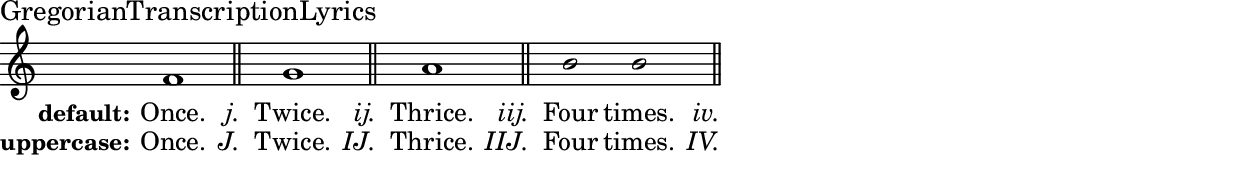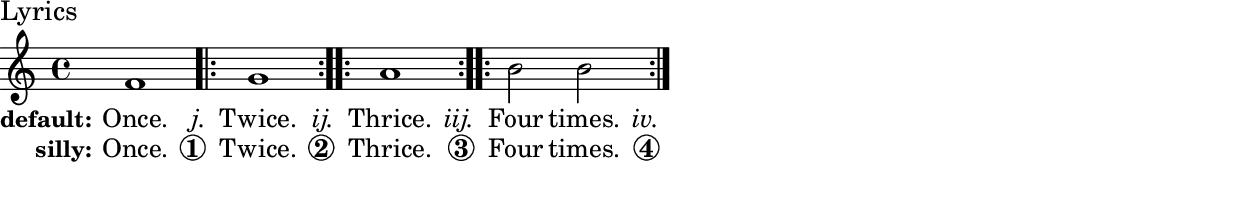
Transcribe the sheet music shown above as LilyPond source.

%% Generated by lilypond-book
%% Options: [exampleindent=10.16\mm,indent=0\mm,line-width=160\mm,paper-height=845.047\pt,paper-width=597.508\pt,papersize='(cons (* 597.508 pt) (* 845.047 pt))]
\include "lilypond-book-preamble.ly"


% ****************************************************************
% Start cut-&-pastable-section
% ****************************************************************

#(ly:set-option 'eps-box-padding 3.000000)



\paper {
  #(set-paper-size '(cons (* 597.508 pt) (* 845.047 pt)))
  indent = 0\mm
  line-width = 160\mm
  % offset the left padding, also add 1mm as lilypond creates cropped
  % images with a little space on the right
  line-width = #(- line-width (* mm  3.000000) (* mm 1))
}

\layout {
  
}




% ****************************************************************
% ly snippet:
% ****************************************************************
\sourcefilename "/lilypond-2.26.0/input/regression/lyric-repeat-count-format.ly"
\sourcefileline 0
\version "2.23.7"

\header {
  texidoc = "This shows the default format of @code{LyricRepeatCount}
and that it can be overridden."
}

#(ly:set-option 'warning-as-error #t)

\layout {
  ragged-right = ##t
}

music = \fixed c' {
  \repeat volta 1 { f1 }
  \repeat volta 2 { g1 }
  \repeat volta 3 { a1 }
  \repeat volta 4 { b2 b }
}

words = \lyricmode {
  \repeat volta 1 { Once.1 }
  \repeat volta 2 { Twice.1 }
  \repeat volta 3 { Thrice.1 }
  \repeat volta 4 { Four2 times. }
}

\score {
  <<
    \new GregorianTranscriptionStaff <<
      \sectionLabel "GregorianTranscriptionLyrics"
      \music
    >>

    \new GregorianTranscriptionLyrics \with {
      stanza = "default:"
    } \words

    \new GregorianTranscriptionLyrics \with {
      stanza = "uppercase:"
      lyricRepeatCountFormatter = #(make-lyric-repeat-count-formatter
                                    '(roman-ij dot))
    } \words
  >>
}

\score {
  <<
    \new Staff <<
      \sectionLabel "Lyrics"
      \music
    >>

    \new Lyrics \with {
      stanza = "default:"
      \consists "Lyric_repeat_count_engraver"
    } \words

    \new Lyrics \with {
      stanza = "silly:"
      \consists "Lyric_repeat_count_engraver"
      lyricRepeatCountFormatter = #(make-lyric-repeat-count-formatter
                                    '(bold circle numbers))
      \override LyricRepeatCount.font-shape = #'()
    } \words
  >>
}



% ****************************************************************
% end ly snippet
% ****************************************************************
